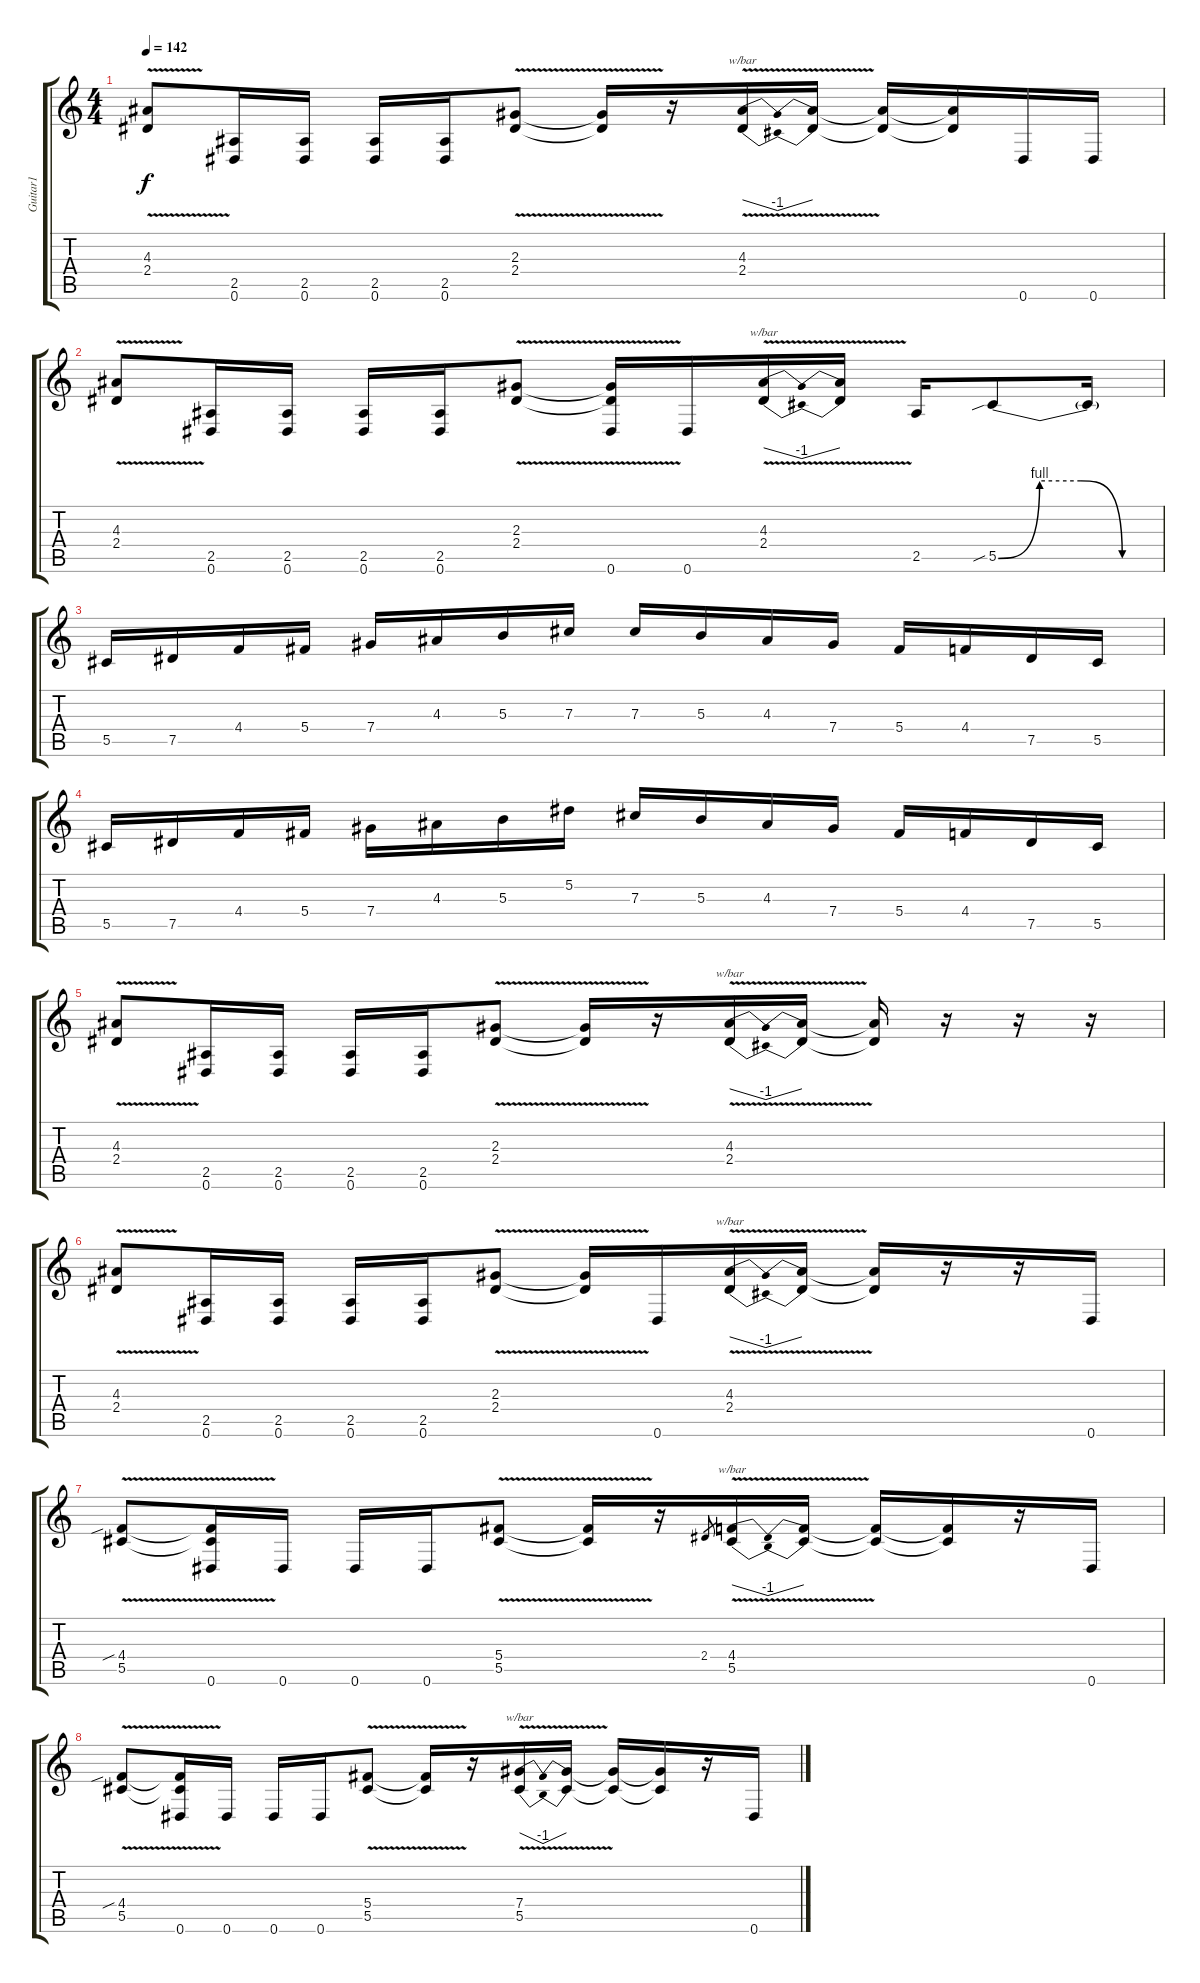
\track ("Guitar1" "Guitar1") {instrument distortionguitar}
\staff {score tabs}
\tuning (Eb4 Bb3 Gb3 Db3 Ab2 Eb2) {hide}
\ts (4 4)
\tempo 142
\clef g2
\ks c
(4.3{v} 2.4{v}).8{dy f} (2.5 0.6).16 (2.5 0.6).16 (2.5 0.6).16 (2.5 0.6).16 (2.3{v} 2.4{v}).8 (2.3{t} 2.4{t}).16 r.16 (4.3{v} 2.4{v}).16{tbe (dip default 0 0 30 -4 60 0)} (4.3{t} 2.4{t}).16 (4.3{t} 2.4{t}).16 (4.3{t} 2.4{t}).16 0.6.16 0.6.16 |
(4.3{v} 2.4{v}).8 (2.5 0.6).16 (2.5 0.6).16 (2.5 0.6).16 (2.5 0.6).16 (2.3{v} 2.4{v}).8 (2.3{t} 2.4{t} 0.6).16 0.6.16 (4.3{v} 2.4{v}).16{tbe (dip default 0 0 30 -4 60 0)} (4.3{t} 2.4{t}).16 2.5.16 5.5{be (custom 0 0 15 4 30 4 45 0 60 0) sib}.8 5.5{t}.16 |
5.5.16 7.5.16 4.4.16 5.4.16 7.4.16 4.3.16 5.3.16 7.3.16 7.3.16 5.3.16 4.3.16 7.4.16 5.4.16 4.4.16 7.5.16 5.5.16 |
5.5.16 7.5.16 4.4.16 5.4.16 7.4.16 4.3.16 5.3.16 5.2.16 7.3.16 5.3.16 4.3.16 7.4.16 5.4.16 4.4.16 7.5.16 5.5.16 |
(4.3{v} 2.4{v}).8{volume 16} (2.5 0.6).16 (2.5 0.6).16 (2.5 0.6).16 (2.5 0.6).16 (2.3{v} 2.4{v}).8 (2.3{t} 2.4{t}).16 r.16 (4.3{v} 2.4{v}).16{tbe (dip default 0 0 30 -4 60 0)} (4.3{t} 2.4{t}).16 (4.3{t} 2.4{t}).16 r.16 r.16 r.16 |
(4.3{v} 2.4{v}).8 (2.5 0.6).16 (2.5 0.6).16 (2.5 0.6).16 (2.5 0.6).16 (2.3{v} 2.4{v}).8 (2.3{t} 2.4{t}).16 0.6.16 (4.3{v} 2.4{v}).16{tbe (dip default 0 0 30 -4 60 0)} (4.3{t} 2.4{t}).16 (4.3{t} 2.4{t}).16 r.16 r.16 0.6.16 |
(4.4{v sib} 5.5{v}).8 (4.4{t} 5.5{t} 0.6).16 0.6.16 0.6.16 0.6.16 (5.4{v} 5.5{v}).8 (5.4{t} 5.5{t}).16 r.16 2.4.8{gr} (4.4{v} 5.5{v}).16{tbe (dip default 0 0 30 -4 60 0)} (4.4{t} 5.5{t}).16 (4.4{t} 5.5{t}).16 (4.4{t} 5.5{t}).16 r.16 0.6.16 |
(4.4{v sib} 5.5{v}).8 (4.4{t} 5.5{t} 0.6).16 0.6.16 0.6.16 0.6.16 (5.4{v} 5.5{v}).8 (5.4{t} 5.5{t}).16 r.16 (7.4{v} 5.5{v}).16{tbe (dip default 0 0 30 -4 60 0)} (7.4{t} 5.5{t}).16 (7.4{t} 5.5{t}).16 (7.4{t} 5.5{t}).16 r.16 0.6.16
